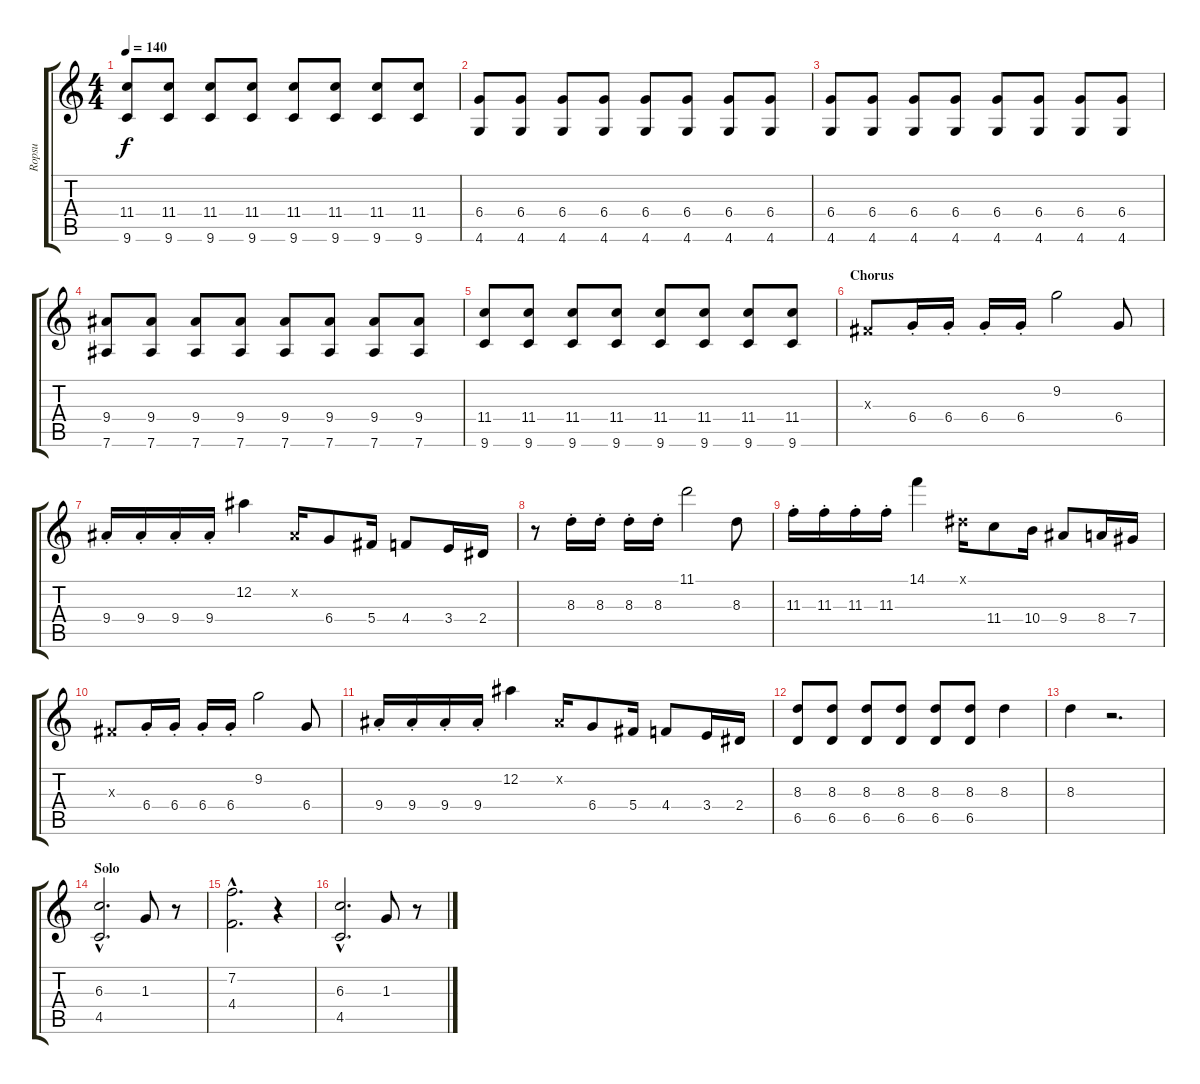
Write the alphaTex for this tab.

\track ("Ropsu" "Ropsu") {instrument overdrivenguitar}
\staff {score tabs}
\tuning (Eb4 Bb3 Gb3 Db3 Ab2 Eb2) {hide}
\ts (4 4)
\tempo 140
\clef g2
\ks c
(11.4 9.6).8{dy f} (11.4 9.6).8 (11.4 9.6).8 (11.4 9.6).8 (11.4 9.6).8 (11.4 9.6).8 (11.4 9.6).8 (11.4 9.6).8 |
(6.4 4.6).8 (6.4 4.6).8 (6.4 4.6).8 (6.4 4.6).8 (6.4 4.6).8 (6.4 4.6).8 (6.4 4.6).8 (6.4 4.6).8 |
(6.4 4.6).8 (6.4 4.6).8 (6.4 4.6).8 (6.4 4.6).8 (6.4 4.6).8 (6.4 4.6).8 (6.4 4.6).8 (6.4 4.6).8 |
(9.4 7.6).8 (9.4 7.6).8 (9.4 7.6).8 (9.4 7.6).8 (9.4 7.6).8 (9.4 7.6).8 (9.4 7.6).8 (9.4 7.6).8 |
(11.4 9.6).8 (11.4 9.6).8 (11.4 9.6).8 (11.4 9.6).8 (11.4 9.6).8 (11.4 9.6).8 (11.4 9.6).8 (11.4 9.6).8 |
\section ("" "Chorus")
0.3{x}.8 6.4{st}.16 6.4{st}.16 6.4{st}.16 6.4{st}.16 9.2.2 6.4.8 |
9.4{st}.16 9.4{st}.16 9.4{st}.16 9.4{st}.16 12.2.4 0.2{x}.16 6.4.8 5.4.16 4.4.8 3.4.16 2.4.16 |
r.8 8.3{st}.16 8.3{st}.16 8.3{st}.16 8.3{st}.16 11.1.2 8.3.8 |
11.3{st}.16 11.3{st}.16 11.3{st}.16 11.3{st}.16 14.1.4 0.1{x}.16 11.4.8 10.4.16 9.4.8 8.4.16 7.4.16 |
0.3{x}.8 6.4{st}.16 6.4{st}.16 6.4{st}.16 6.4{st}.16 9.2.2 6.4.8 |
9.4{st}.16 9.4{st}.16 9.4{st}.16 9.4{st}.16 12.2.4 0.2{x}.16 6.4.8 5.4.16 4.4.8 3.4.16 2.4.16 |
(8.3 6.5).8 (8.3 6.5).8 (8.3 6.5).8 (8.3 6.5).8 (8.3 6.5).8 (8.3 6.5).8 8.3.4 |
8.3.4 r.2{d} |
\section ("" "Solo")
(6.3{hac} 4.5{hac}).2{d} 1.3.8 r.8 |
(7.2{hac} 4.4{hac}).2{d} r.4 |
(6.3{hac} 4.5{hac}).2{d} 1.3.8 r.8
